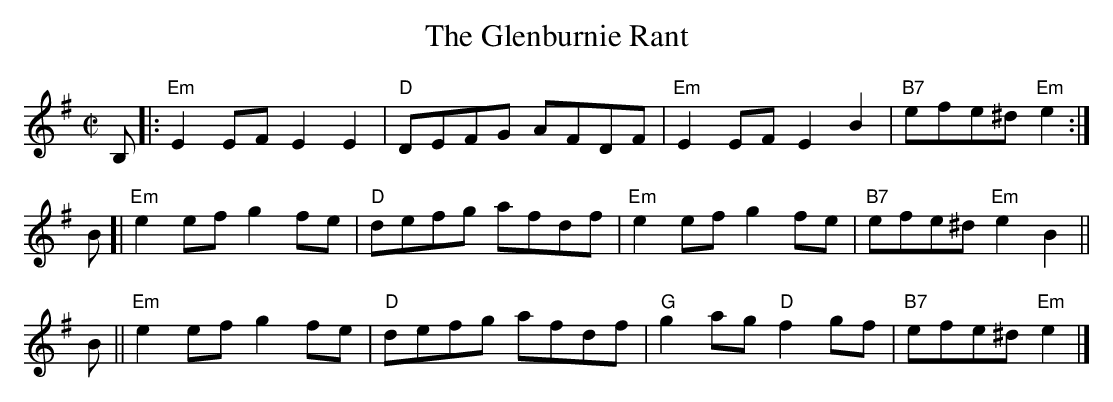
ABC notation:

X:1
T: The Glenburnie Rant
M: C|
L: 1/8
K: Em
B, |: "Em"E2EF E2E2 | "D"DEFG AFDF | "Em"E2EF E2B2 | "B7"efe^d "Em"e2 :|
B  [| "Em"e2ef g2fe | "D"defg afdf | "Em"e2ef g2fe | "B7"efe^d "Em"e2B2 ||
B  || "Em"e2ef g2fe | "D"defg afdf | "G"g2ag "D"f2gf | "B7"efe^d "Em"e2 |]
